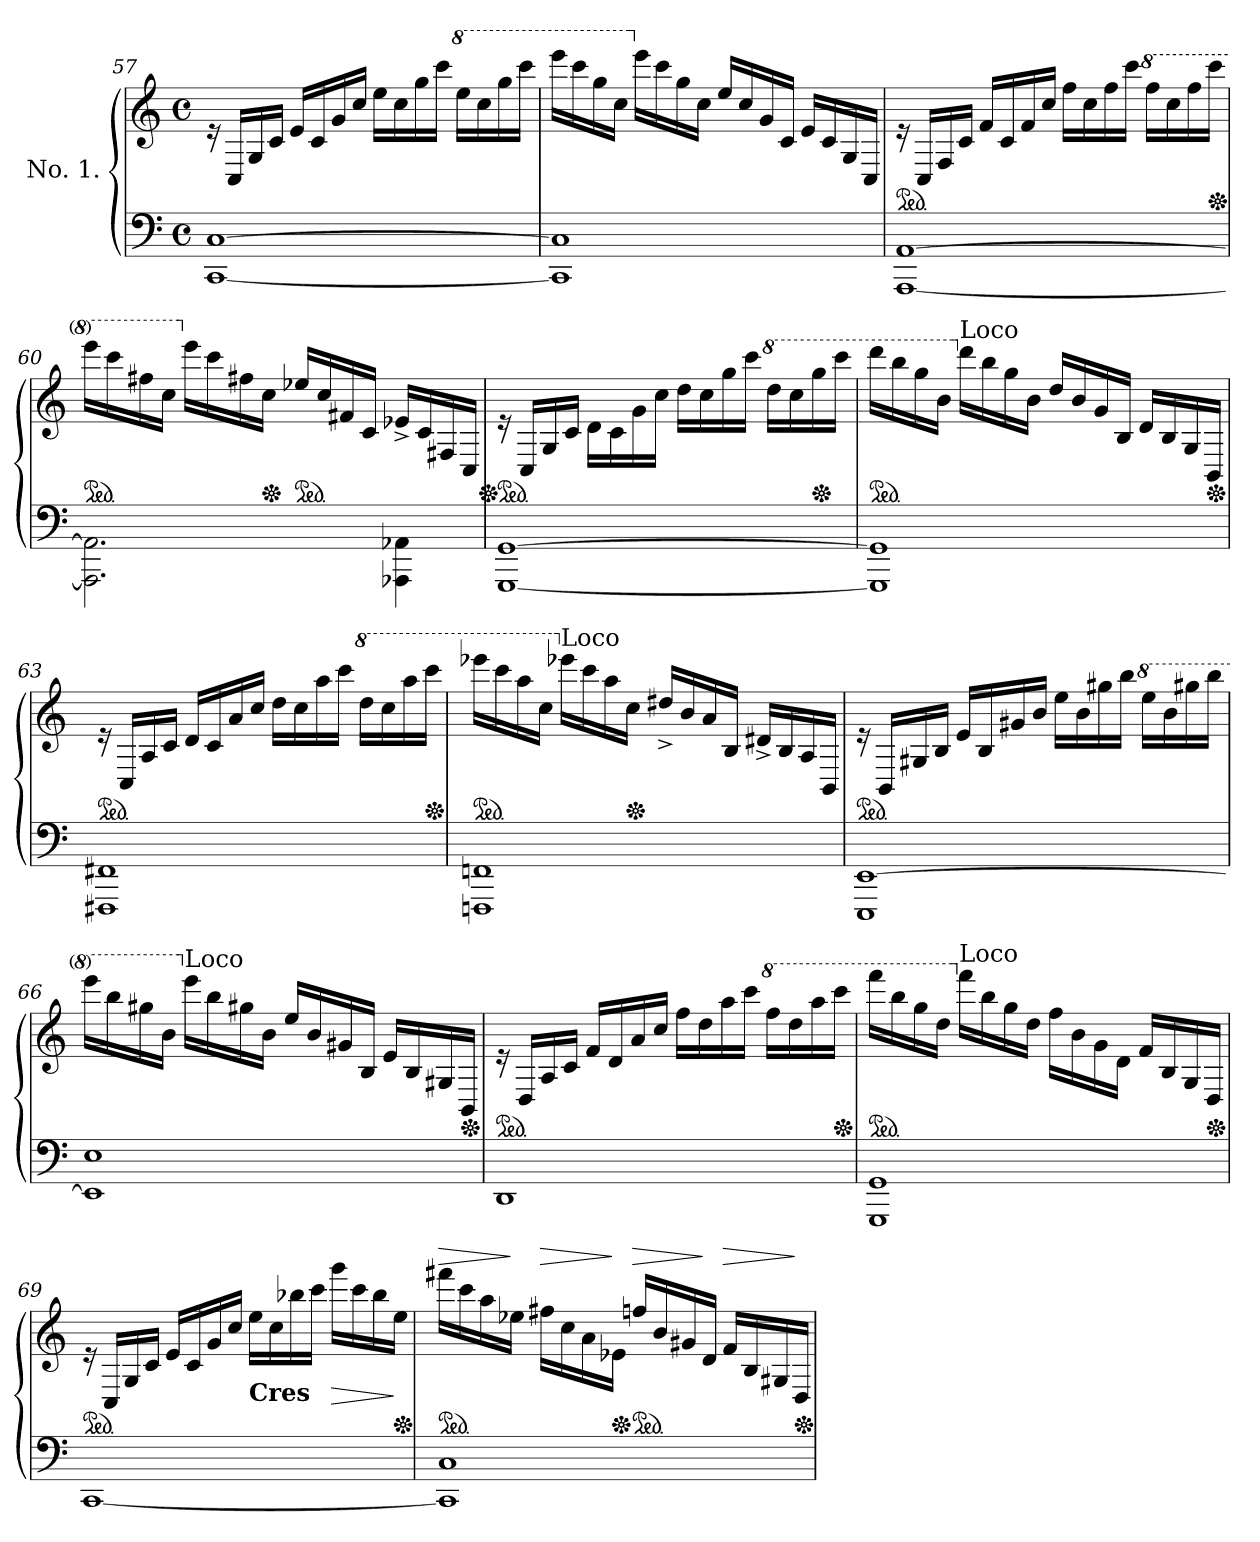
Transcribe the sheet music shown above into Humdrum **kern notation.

**kern	**kern	**dynam
*part1	*part1	*part1
*staff2	*staff1	*staff1/2
*I"No. 1.	*	*
*clefF4	*clefG2	*
*k[]	*k[]	*
*C:	*C:	*
*M4/4	*M4/4	*
*met(c)	*met(c)	*
=57	=57	=57
[1CC [1C	16re	.
.	16C/LL	.
.	16G/	.
.	16c/JJ	.
.	16eLL	.
.	16c	.
.	16g	.
.	16ccJJ	.
.	16eeLL	.
.	16cc	.
.	16gg	.
.	16cccJJ	.
*	*8va	*
.	16eeeLL	.
.	16ccc	.
.	16ggg	.
.	16ccccJJ	.
=58	=58	=58
1CC] 1C]	16eeeeLL	.
.	16cccc	.
.	16ggg	.
.	16cccJJ	.
*	*X8va	*
.	16eeeLL	.
.	16ccc	.
.	16gg	.
.	16ccJJ	.
.	16eeLL	.
.	16cc	.
.	16g	.
.	16cJJ	.
.	16eLL	.
.	16c	.
.	16G/	.
.	16C/JJ	.
=59	=59	=59
*	*ped	*
[1AAA [1AA	16re	.
.	16C/LL	.
.	16F/	.
.	16c/JJ	.
.	16fLL	.
.	16c	.
.	16f	.
.	16ccJJ	.
.	16ffLL	.
.	16cc	.
.	16ff	.
.	16cccJJ	.
*	*8va	*
.	16fffLL	.
.	16ccc	.
.	16fff	.
*	*Xped	*
.	16ccccJJ	.
=60	=60	=60
*	*ped	*
2.AAA]\ 2.AA]\	16eeeeLL	.
.	16cccc	.
.	16fff#X	.
.	16cccJJ	.
*	*X8va	*
.	16eeeLL	.
.	16ccc	.
.	16ff#X	.
*	*Xped	*
.	16ccJJ	.
*	*ped	*
.	16ee-XLL	.
.	16cc	.
.	16f#X	.
.	16cJJ	.
4AAA-X\ 4AA-X\	16e-X^<LL	.
.	16c	.
.	16F#X	.
.	16C/JJ	.
=61	=61	=61
*	*Xped	*
*	*ped	*
[1GGG [1GG	16re	.
.	16C/LL	.
.	16G/	.
.	16c/JJ	.
.	16d\LL	.
.	16c	.
.	16g	.
.	16ccJJ	.
.	16ddLL	.
.	16cc	.
.	16gg	.
.	16cccJJ	.
*	*8va	*
.	16dddLL	.
.	16ccc	.
*	*Xped	*
.	16ggg	.
.	16ccccJJ	.
=62	=62	=62
*	*ped	*
1GGG] 1GG]	16ddddLL	.
.	16bbb	.
.	16ggg	.
.	16bbJJ	.
*	*X8va	*
!	!LO:TX:a:t=Loco	!
.	16dddLL	.
.	16bb	.
.	16gg	.
.	16bJJ	.
.	16ddLL	.
.	16b	.
.	16g	.
.	16BJJ	.
.	16dLL	.
.	16B	.
.	16G/	.
*	*Xped	*
.	16BB/JJ	.
=63	=63	=63
*	*ped	*
1FFF#X 1FF#X	16re	.
.	16C/LL	.
.	16A/	.
.	16c/JJ	.
.	16dLL	.
.	16c	.
.	16a	.
.	16ccJJ	.
.	16ddLL	.
.	16cc	.
.	16aa	.
.	16cccJJ	.
*	*8va	*
.	16dddLL	.
.	16ccc	.
.	16aaa	.
*	*Xped	*
.	16ccccJJ	.
=64	=64	=64
*	*ped	*
1FFFn 1FFn	16eeee-XLL	.
.	16cccc	.
.	16aaa	.
.	16cccJJ	.
*	*X8va	*
!	!LO:TX:a:t=Loco	!
.	16eee-XLL	.
.	16ccc	.
.	16aa	.
*	*Xped	*
.	16ccJJ	.
.	16dd#X^<LL	.
.	16b	.
.	16a	.
.	16BJJ	.
.	16d#X^<LL	.
.	16B	.
.	16A/	.
.	16BB/JJ	.
=65	=65	=65
*	*ped	*
1EEE [1EE	16re	.
.	16BB/LL	.
.	16G#X	.
.	16B/JJ	.
.	16eLL	.
.	16B	.
.	16g#X	.
.	16bJJ	.
.	16eeLL	.
.	16b	.
.	16gg#X	.
.	16bbJJ	.
*	*8va	*
.	16eeeLL	.
.	16bb	.
.	16ggg#X	.
.	16bbbJJ	.
=66	=66	=66
1EE] 1E	16eeeeLL	.
.	16bbb	.
.	16ggg#X	.
.	16bbJJ	.
*	*X8va	*
!	!LO:TX:a:t=Loco	!
.	16eeeLL	.
.	16bb	.
.	16gg#X	.
.	16bJJ	.
.	16eeLL	.
.	16b	.
.	16g#X	.
.	16BJJ	.
.	16eLL	.
.	16B	.
.	16G#X	.
*	*Xped	*
.	16BB/JJ	.
=67	=67	=67
*	*ped	*
1DD	16re	.
.	16D/LL	.
.	16A/	.
.	16c/JJ	.
.	16fLL	.
.	16d	.
.	16a	.
.	16ccJJ	.
.	16ffLL	.
.	16dd	.
.	16aa	.
.	16cccJJ	.
*	*8va	*
.	16fffLL	.
.	16ddd	.
.	16aaa	.
*	*Xped	*
.	16ccccJJ	.
=68	=68	=68
*	*ped	*
1GGG 1GG	16ffffLL	.
.	16bbb	.
.	16ggg	.
.	16dddJJ	.
*	*X8va	*
!	!LO:TX:a:t=Loco	!
.	16fffLL	.
.	16bb	.
.	16gg	.
.	16ddJJ	.
.	16ff\LL	.
.	16b	.
.	16g	.
.	16dJJ	.
.	16fLL	.
.	16B	.
.	16G/	.
*	*Xped	*
.	16D/JJ	.
=69	=69	=69
*	*ped	*
[1CC	16re	.
.	16C/LL	.
.	16G/	.
.	16c/JJ	.
.	16eLL	.
.	16c	.
.	16g	.
.	16ccJJ	.
!	!LO:TX:c:B:t=Cres	!
.	16eeLL	.
.	16cc	.
.	16bb-X	.
.	16cccJJ	.
.	16gggLL	>
.	16ccc	.
.	16bb-	.
*	*Xped	*
.	16eeJJ	]
=70	=70	=70
!	!	!LO:HP:a
*	*ped	*
1CC] 1C	16fff#XLL	>
.	16ccc	.
.	16aa	.
.	16ee-XJJ	]
!	!	!LO:HP:a
.	16ff#XLL	>
.	16cc	.
.	16a	.
*	*Xped	*
.	16e-XJJ	]
!	!	!LO:HP:a
*	*ped	*
.	16ffnLL	>
.	16b	.
.	16g#X	.
.	16dJJ	]
!	!	!LO:HP:a
.	16fLL	>
.	16B	.
.	16G#X/	.
*	*Xped	*
.	16D/JJ	]
=	=	=
*-	*-	*-
